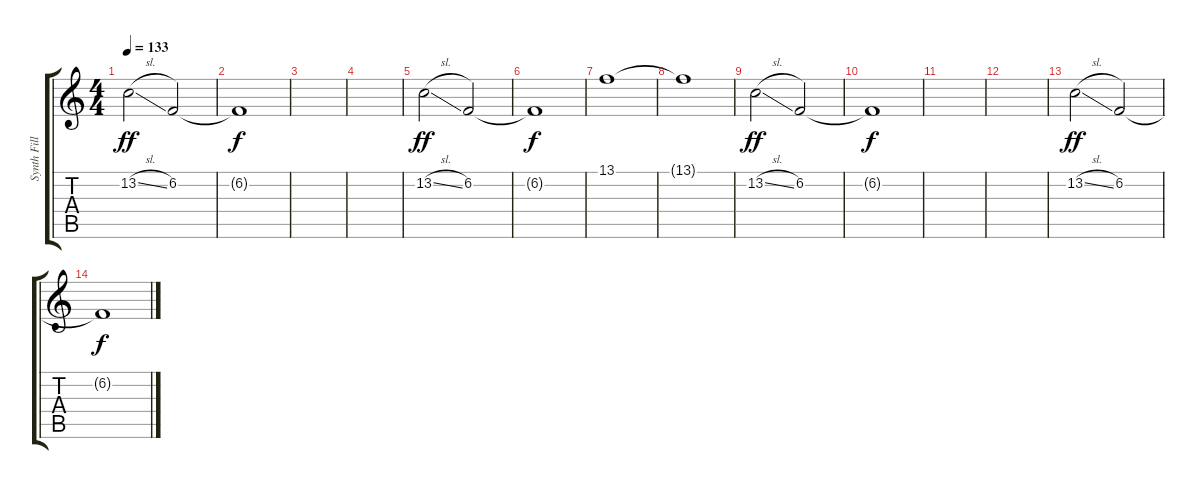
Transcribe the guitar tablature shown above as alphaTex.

\track ("Synth Fills" "Synth Fill") {instrument lead2sawtooth}
\staff {score tabs}
\tuning (E4 B3 G3 D3 A2 E2) {hide}
\ts (4 4)
\tempo 133
\clef g2
\ks c
13.2{sl}.2{dy ff volume 15} 6.2.2 |
6.2{t}.1{dy f} |
|
|
13.2{sl}.2{dy ff volume 15} 6.2.2 |
6.2{t}.1{dy f} |
13.1.1{volume 9} |
13.1{t}.1 |
13.2{sl}.2{dy ff volume 15} 6.2.2 |
6.2{t}.1{dy f} |
|
|
13.2{sl}.2{dy ff volume 15} 6.2.2 |
6.2{t}.1{dy f}
